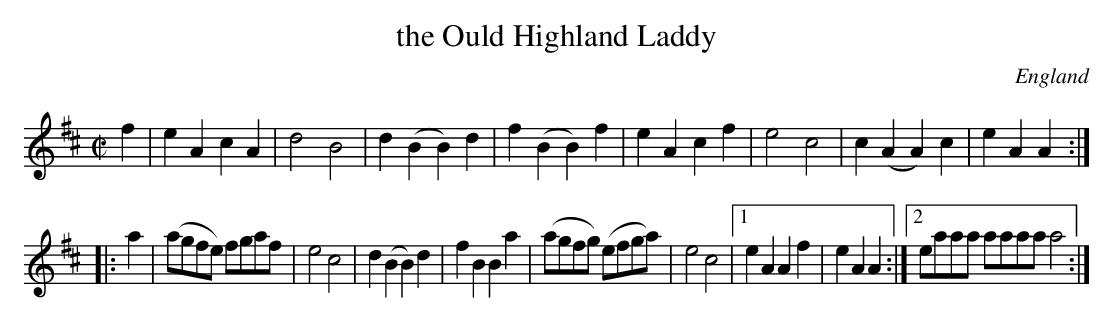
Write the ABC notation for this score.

X:1
T:the Ould Highland Laddy
L:1/4
M:C|
O:England
K:A mixolydian
f |\
eA cA | d2 B2 | d(B B)d | f(B B)f |\
eA cf | e2 c2 | c(A A)c | eA  A ::
a |\
(a/g/f/e/)  f/g/a/f/  | e2 c2 | d(B B)d | fB Ba | \
(a/g/f/g/) (e/f/g/a/) | e2 c2 |1 eA Af | eA A :|2 e/a/a/a/ a/a/a/a/ a2 :|
